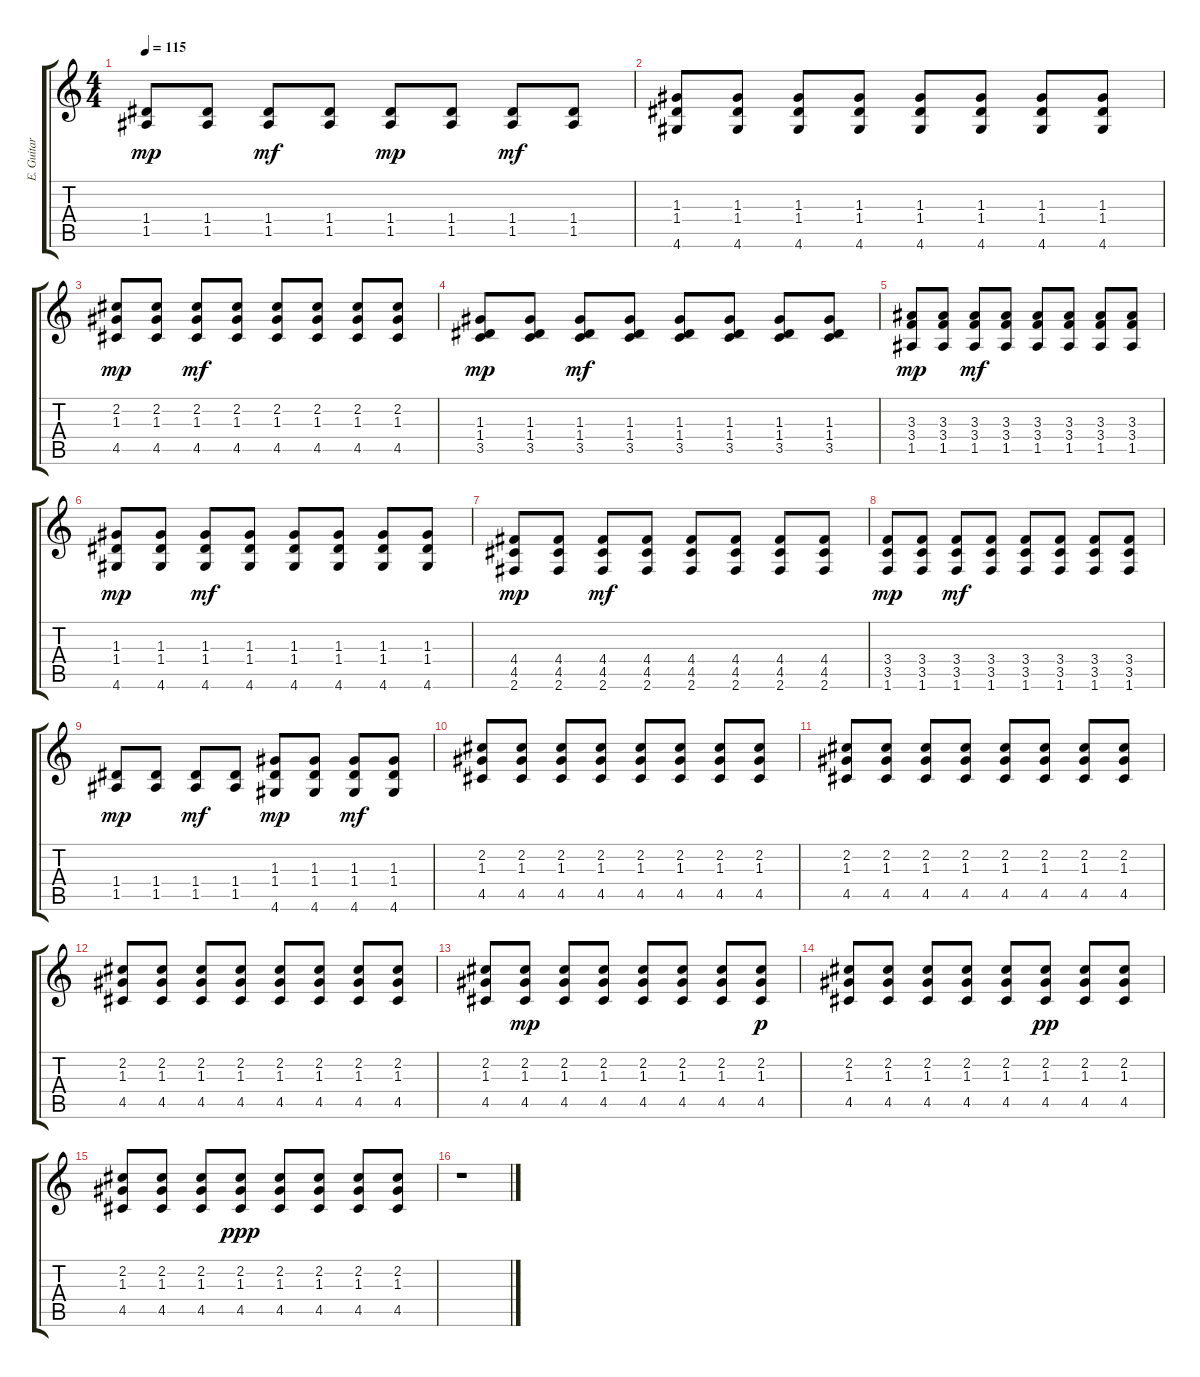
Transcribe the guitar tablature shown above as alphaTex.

\track ("E. Guitar I" "E. Guitar ") {instrument electricguitarmuted}
\staff {score tabs}
\tuning (E4 B3 G3 D3 A2 E2) {hide}
\ts (4 4)
\tempo 115
\clef g2
\ks c
(1.4 1.5).8{dy mp} (1.4 1.5).8 (1.4 1.5).8{dy mf} (1.4 1.5).8 (1.4 1.5).8{dy mp} (1.4 1.5).8 (1.4 1.5).8{dy mf} (1.4 1.5).8 |
(1.3 1.4 4.6).8 (1.3 1.4 4.6).8 (1.3 1.4 4.6).8 (1.3 1.4 4.6).8 (1.3 1.4 4.6).8 (1.3 1.4 4.6).8 (1.3 1.4 4.6).8 (1.3 1.4 4.6).8 |
(2.2 1.3 4.5).8{dy mp} (2.2 1.3 4.5).8 (2.2 1.3 4.5).8{dy mf} (2.2 1.3 4.5).8 (2.2 1.3 4.5).8 (2.2 1.3 4.5).8 (2.2 1.3 4.5).8 (2.2 1.3 4.5).8 |
(1.3 1.4 3.5).8{dy mp} (1.3 1.4 3.5).8 (1.3 1.4 3.5).8{dy mf} (1.3 1.4 3.5).8 (1.3 1.4 3.5).8 (1.3 1.4 3.5).8 (1.3 1.4 3.5).8 (1.3 1.4 3.5).8 |
(3.3 3.4 1.5).8{dy mp} (3.3 3.4 1.5).8 (3.3 3.4 1.5).8{dy mf} (3.3 3.4 1.5).8 (3.3 3.4 1.5).8 (3.3 3.4 1.5).8 (3.3 3.4 1.5).8 (3.3 3.4 1.5).8 |
(1.3 1.4 4.6).8{dy mp} (1.3 1.4 4.6).8 (1.3 1.4 4.6).8{dy mf} (1.3 1.4 4.6).8 (1.3 1.4 4.6).8 (1.3 1.4 4.6).8 (1.3 1.4 4.6).8 (1.3 1.4 4.6).8 |
(4.4 4.5 2.6).8{dy mp} (4.4 4.5 2.6).8 (4.4 4.5 2.6).8{dy mf} (4.4 4.5 2.6).8 (4.4 4.5 2.6).8 (4.4 4.5 2.6).8 (4.4 4.5 2.6).8 (4.4 4.5 2.6).8 |
(3.4 3.5 1.6).8{dy mp} (3.4 3.5 1.6).8 (3.4 3.5 1.6).8{dy mf} (3.4 3.5 1.6).8 (3.4 3.5 1.6).8 (3.4 3.5 1.6).8 (3.4 3.5 1.6).8 (3.4 3.5 1.6).8 |
(1.4 1.5).8{dy mp} (1.4 1.5).8 (1.4 1.5).8{dy mf} (1.4 1.5).8 (1.3 1.4 4.6).8{dy mp} (1.3 1.4 4.6).8 (1.3 1.4 4.6).8{dy mf} (1.3 1.4 4.6).8 |
(2.2 1.3 4.5).8 (2.2 1.3 4.5).8 (2.2 1.3 4.5).8 (2.2 1.3 4.5).8 (2.2 1.3 4.5).8 (2.2 1.3 4.5).8 (2.2 1.3 4.5).8 (2.2 1.3 4.5).8 |
(2.2 1.3 4.5).8 (2.2 1.3 4.5).8 (2.2 1.3 4.5).8 (2.2 1.3 4.5).8 (2.2 1.3 4.5).8 (2.2 1.3 4.5).8 (2.2 1.3 4.5).8 (2.2 1.3 4.5).8 |
(2.2 1.3 4.5).8 (2.2 1.3 4.5).8 (2.2 1.3 4.5).8 (2.2 1.3 4.5).8 (2.2 1.3 4.5).8 (2.2 1.3 4.5).8 (2.2 1.3 4.5).8 (2.2 1.3 4.5).8 |
(2.2 1.3 4.5).8 (2.2 1.3 4.5).8{dy mp} (2.2 1.3 4.5).8 (2.2 1.3 4.5).8 (2.2 1.3 4.5).8 (2.2 1.3 4.5).8 (2.2 1.3 4.5).8 (2.2 1.3 4.5).8{dy p} |
(2.2 1.3 4.5).8 (2.2 1.3 4.5).8 (2.2 1.3 4.5).8 (2.2 1.3 4.5).8 (2.2 1.3 4.5).8 (2.2 1.3 4.5).8{dy pp} (2.2 1.3 4.5).8 (2.2 1.3 4.5).8 |
(2.2 1.3 4.5).8 (2.2 1.3 4.5).8 (2.2 1.3 4.5).8 (2.2 1.3 4.5).8{dy ppp} (2.2 1.3 4.5).8 (2.2 1.3 4.5).8 (2.2 1.3 4.5).8 (2.2 1.3 4.5).8 |
r.1
